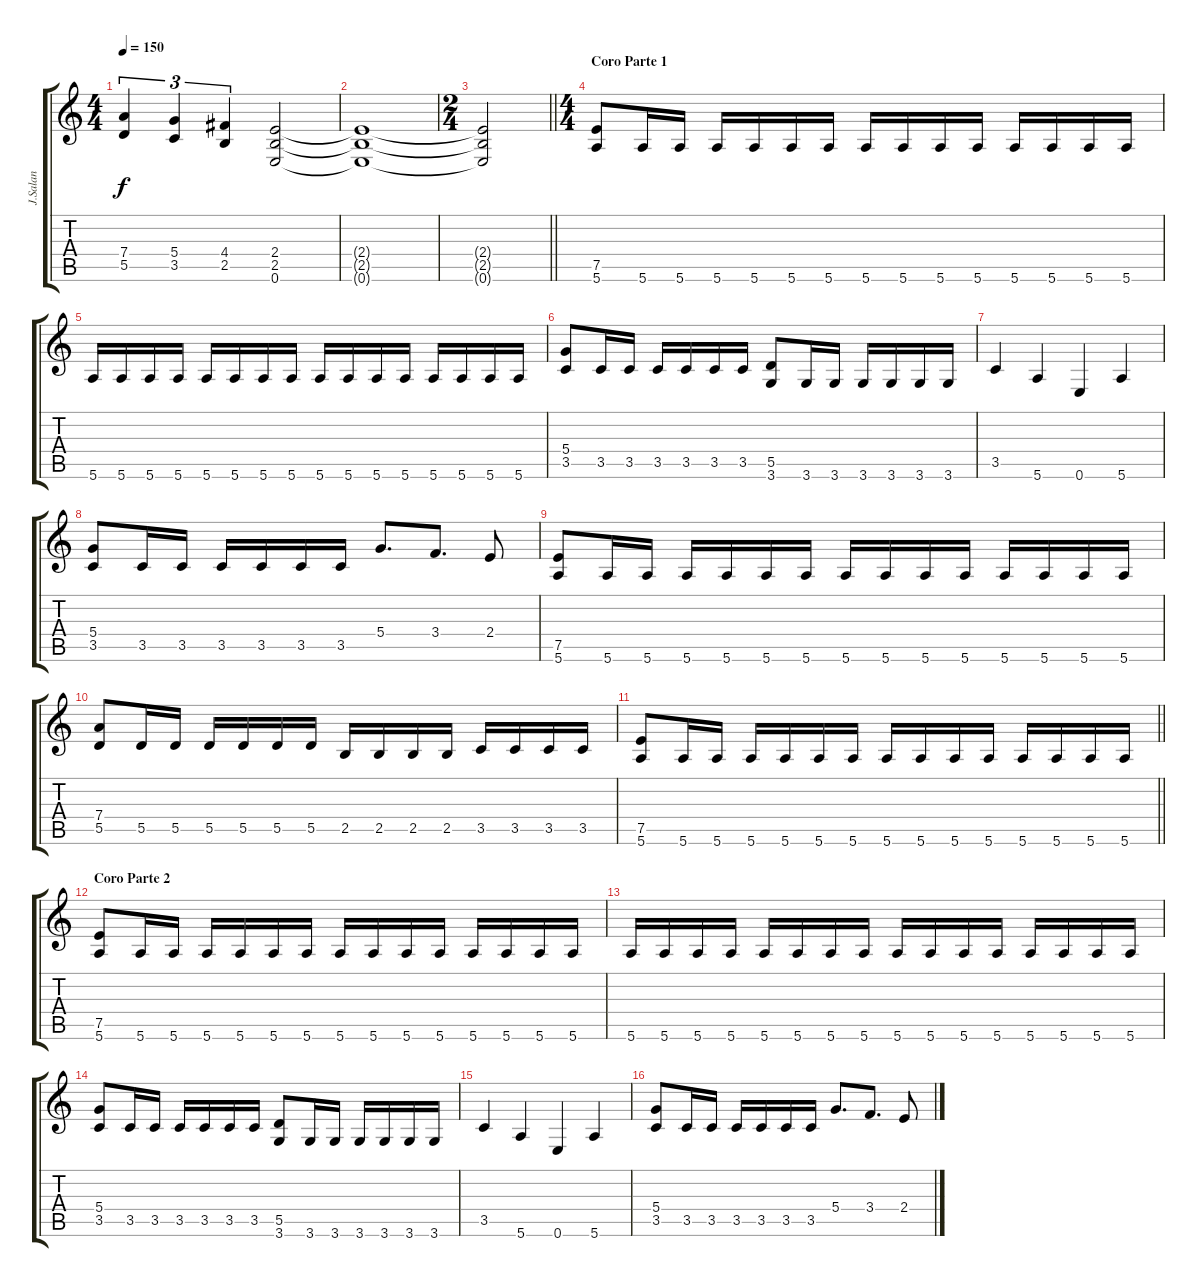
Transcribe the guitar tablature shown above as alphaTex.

\track ("J.Salan" "J.Salan") {instrument overdrivenguitar}
\staff {score tabs}
\tuning (E4 B3 G3 D3 A2 E2) {hide}
\ts (4 4)
\tempo 150
\clef g2
\ks c
(7.4 5.5).4{tu (3 2) dy f} (5.4 3.5).4{tu (3 2)} (4.4 2.5).4{tu (3 2)} (2.4 2.5 0.6).2 |
(2.4{t} 2.5{t} 0.6{t}).1 |
\ts (2 4)
\barLineRight lightlight
(2.4{t} 2.5{t} 0.6{t}).2 |
\ts (4 4)
\section ("" "Coro Parte 1")
(7.5 5.6).8 5.6.16 5.6.16 5.6.16 5.6.16 5.6.16 5.6.16 5.6.16 5.6.16 5.6.16 5.6.16 5.6.16 5.6.16 5.6.16 5.6.16 |
5.6.16 5.6.16 5.6.16 5.6.16 5.6.16 5.6.16 5.6.16 5.6.16 5.6.16 5.6.16 5.6.16 5.6.16 5.6.16 5.6.16 5.6.16 5.6.16 |
(5.4 3.5).8 3.5.16 3.5.16 3.5.16 3.5.16 3.5.16 3.5.16 (5.5 3.6).8 3.6.16 3.6.16 3.6.16 3.6.16 3.6.16 3.6.16 |
3.5.4 5.6.4 0.6.4 5.6.4 |
(5.4 3.5).8 3.5.16 3.5.16 3.5.16 3.5.16 3.5.16 3.5.16 5.4.8{d} 3.4.8{d} 2.4.8 |
(7.5 5.6).8 5.6.16 5.6.16 5.6.16 5.6.16 5.6.16 5.6.16 5.6.16 5.6.16 5.6.16 5.6.16 5.6.16 5.6.16 5.6.16 5.6.16 |
(7.4 5.5).8 5.5.16 5.5.16 5.5.16 5.5.16 5.5.16 5.5.16 2.5.16 2.5.16 2.5.16 2.5.16 3.5.16 3.5.16 3.5.16 3.5.16 |
\barLineRight lightlight
(7.5 5.6).8 5.6.16 5.6.16 5.6.16 5.6.16 5.6.16 5.6.16 5.6.16 5.6.16 5.6.16 5.6.16 5.6.16 5.6.16 5.6.16 5.6.16 |
\section ("" "Coro Parte 2")
(7.5 5.6).8 5.6.16 5.6.16 5.6.16 5.6.16 5.6.16 5.6.16 5.6.16 5.6.16 5.6.16 5.6.16 5.6.16 5.6.16 5.6.16 5.6.16 |
5.6.16 5.6.16 5.6.16 5.6.16 5.6.16 5.6.16 5.6.16 5.6.16 5.6.16 5.6.16 5.6.16 5.6.16 5.6.16 5.6.16 5.6.16 5.6.16 |
(5.4 3.5).8 3.5.16 3.5.16 3.5.16 3.5.16 3.5.16 3.5.16 (5.5 3.6).8 3.6.16 3.6.16 3.6.16 3.6.16 3.6.16 3.6.16 |
3.5.4 5.6.4 0.6.4 5.6.4 |
(5.4 3.5).8 3.5.16 3.5.16 3.5.16 3.5.16 3.5.16 3.5.16 5.4.8{d} 3.4.8{d} 2.4.8
